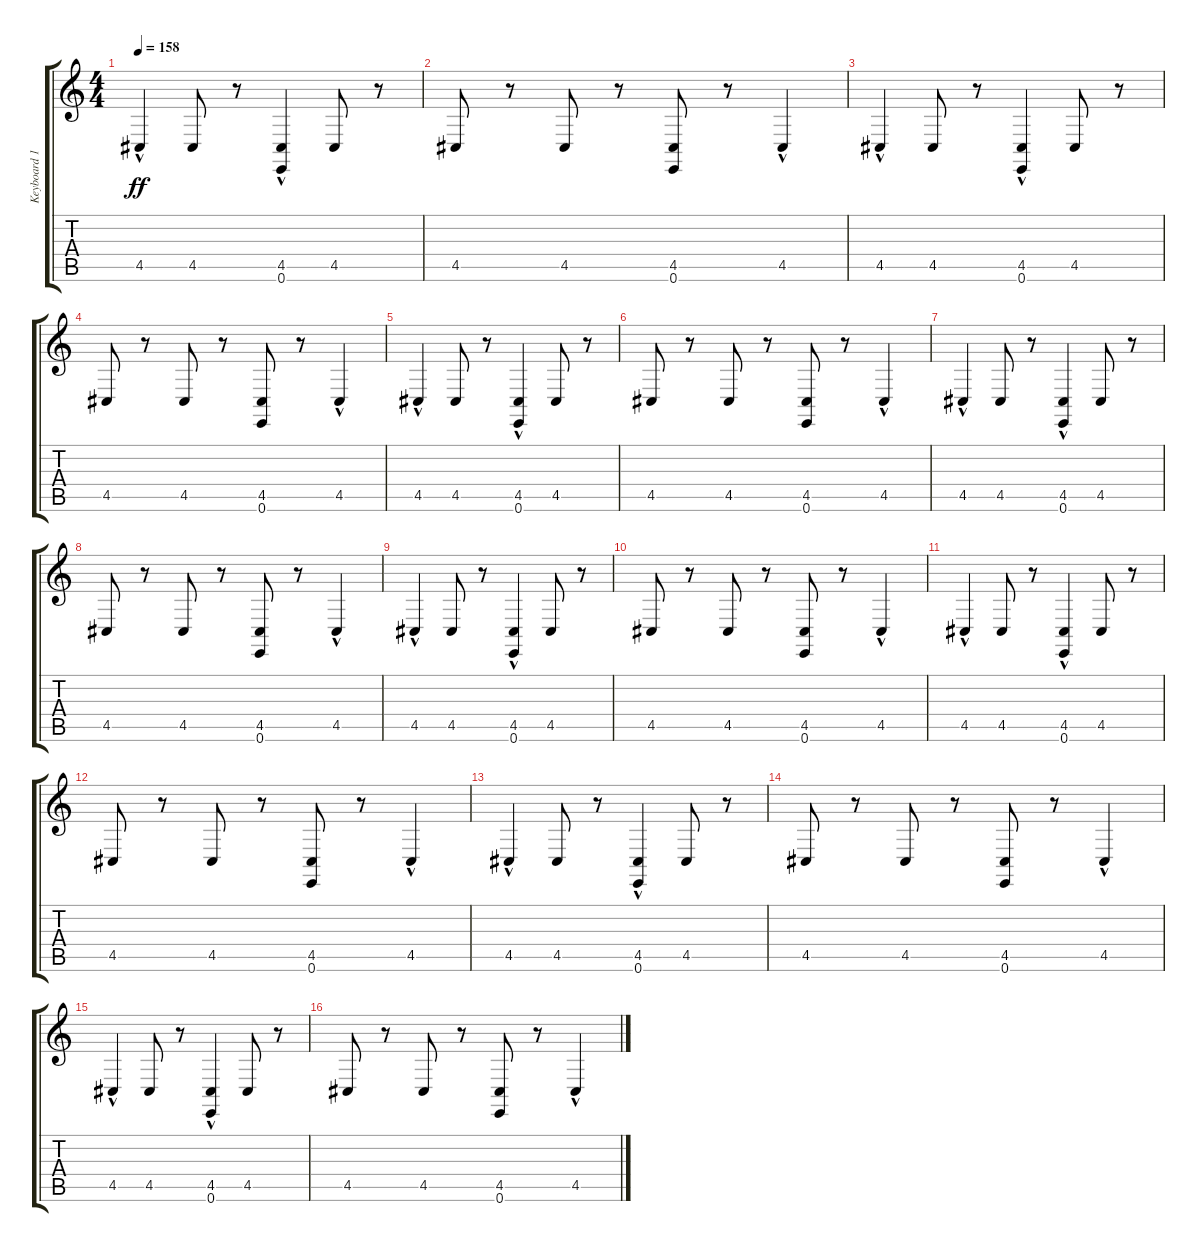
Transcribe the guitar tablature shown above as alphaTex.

\track ("Keyboard 1" "Keyboard 1") {instrument acousticgrandpiano}
\staff {score tabs}
\tuning (E4 B3 G3 D3 A2 E2) {hide}
\ts (4 4)
\tempo 158
\clef g2
\ks c
4.5{hac}.4{dy ff} 4.5.8 r.8 (4.5{hac} 0.6{hac}).4 4.5.8 r.8 |
4.5.8 r.8 4.5.8 r.8 (4.5 0.6).8 r.8 4.5{hac}.4 |
4.5{hac}.4 4.5.8 r.8 (4.5{hac} 0.6{hac}).4 4.5.8 r.8 |
4.5.8 r.8 4.5.8 r.8 (4.5 0.6).8 r.8 4.5{hac}.4 |
4.5{hac}.4 4.5.8 r.8 (4.5{hac} 0.6{hac}).4 4.5.8 r.8 |
4.5.8 r.8 4.5.8 r.8 (4.5 0.6).8 r.8 4.5{hac}.4 |
4.5{hac}.4 4.5.8 r.8 (4.5{hac} 0.6{hac}).4 4.5.8 r.8 |
4.5.8 r.8 4.5.8 r.8 (4.5 0.6).8 r.8 4.5{hac}.4 |
4.5{hac}.4 4.5.8 r.8 (4.5{hac} 0.6{hac}).4 4.5.8 r.8 |
4.5.8 r.8 4.5.8 r.8 (4.5 0.6).8 r.8 4.5{hac}.4 |
4.5{hac}.4 4.5.8 r.8 (4.5{hac} 0.6{hac}).4 4.5.8 r.8 |
4.5.8 r.8 4.5.8 r.8 (4.5 0.6).8 r.8 4.5{hac}.4 |
4.5{hac}.4 4.5.8 r.8 (4.5{hac} 0.6{hac}).4 4.5.8 r.8 |
4.5.8 r.8 4.5.8 r.8 (4.5 0.6).8 r.8 4.5{hac}.4 |
4.5{hac}.4 4.5.8 r.8 (4.5{hac} 0.6{hac}).4 4.5.8 r.8 |
4.5.8 r.8 4.5.8 r.8 (4.5 0.6).8 r.8 4.5{hac}.4
